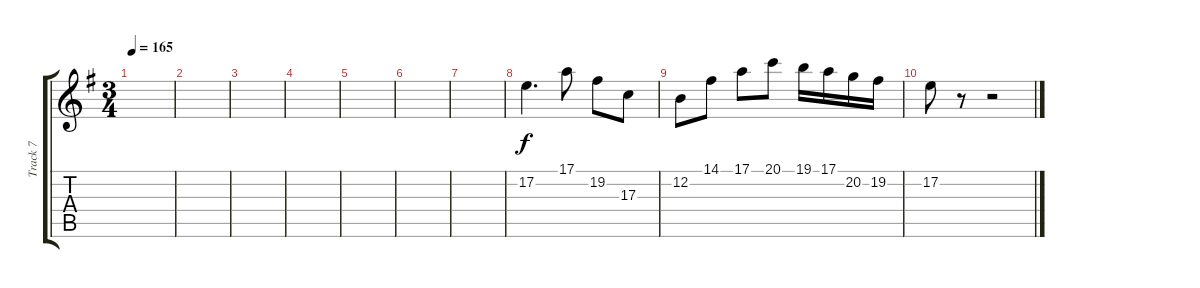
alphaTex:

\track ("Track 7" "Track 7") {instrument shanai}
\staff {score tabs}
\tuning (E4 B3 G3 D3 A2 E2) {hide}
\ts (3 4)
\tempo 165
\clef g2
\ks g
|
|
|
|
|
|
|
17.2.4{d} 17.1.8 19.2.8 17.3.8 |
12.2.8 14.1.8 17.1.8 20.1.8 19.1.16 17.1.16 20.2.16 19.2.16 |
17.2.8 r.8 r.2
